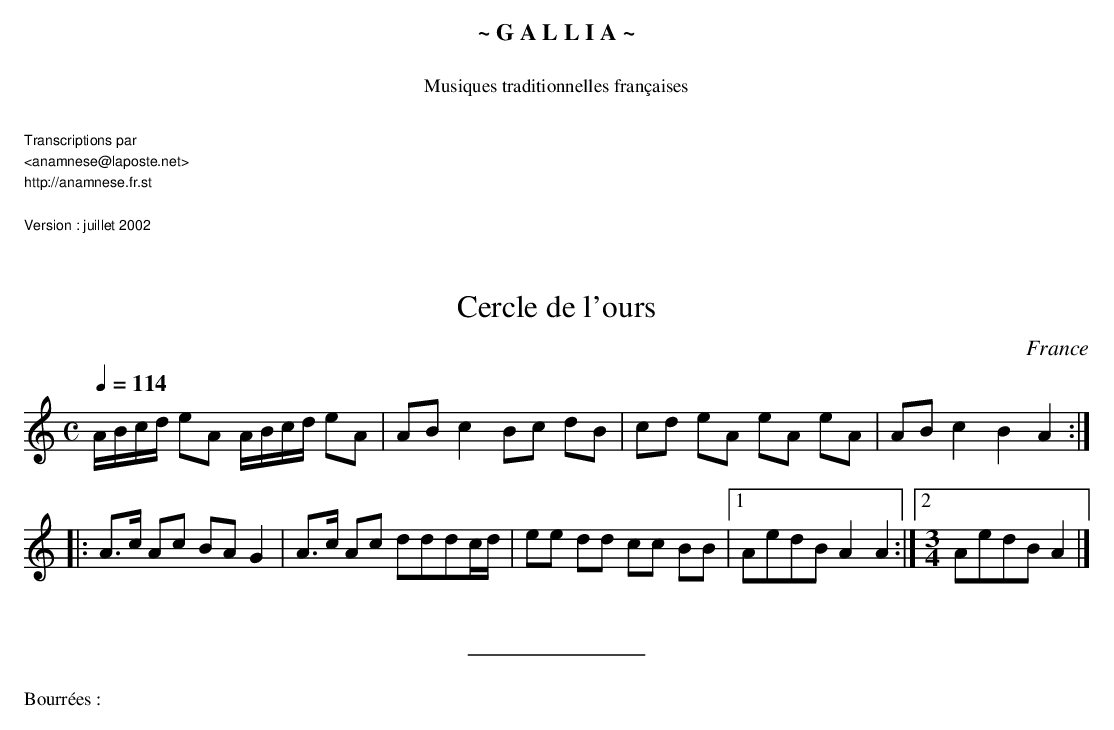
X:1
T:Cercle de l'ours
O:France
M:C
L:1/8
Q:1/4=114
K:C
A/B/c/d/ eA A/B/c/d/ eA | ABc2 Bc dB | cd eA eA eA | AB c2 B2 A2 ::
A>c Ac BAG2 | A>c Ac dddc/d/ | ee dd cc BB |1 AedB A2 A2 :|2 [M:3/4] AedB A2 |]
